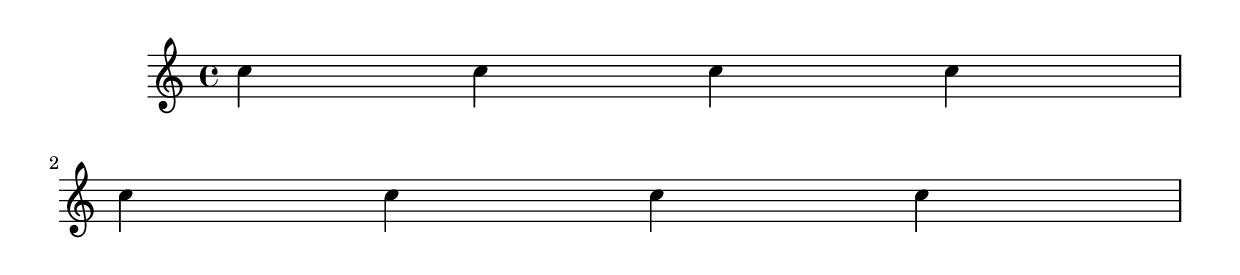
\relative c'' {
  c4 c c c | \break
  c4 c c c |
}